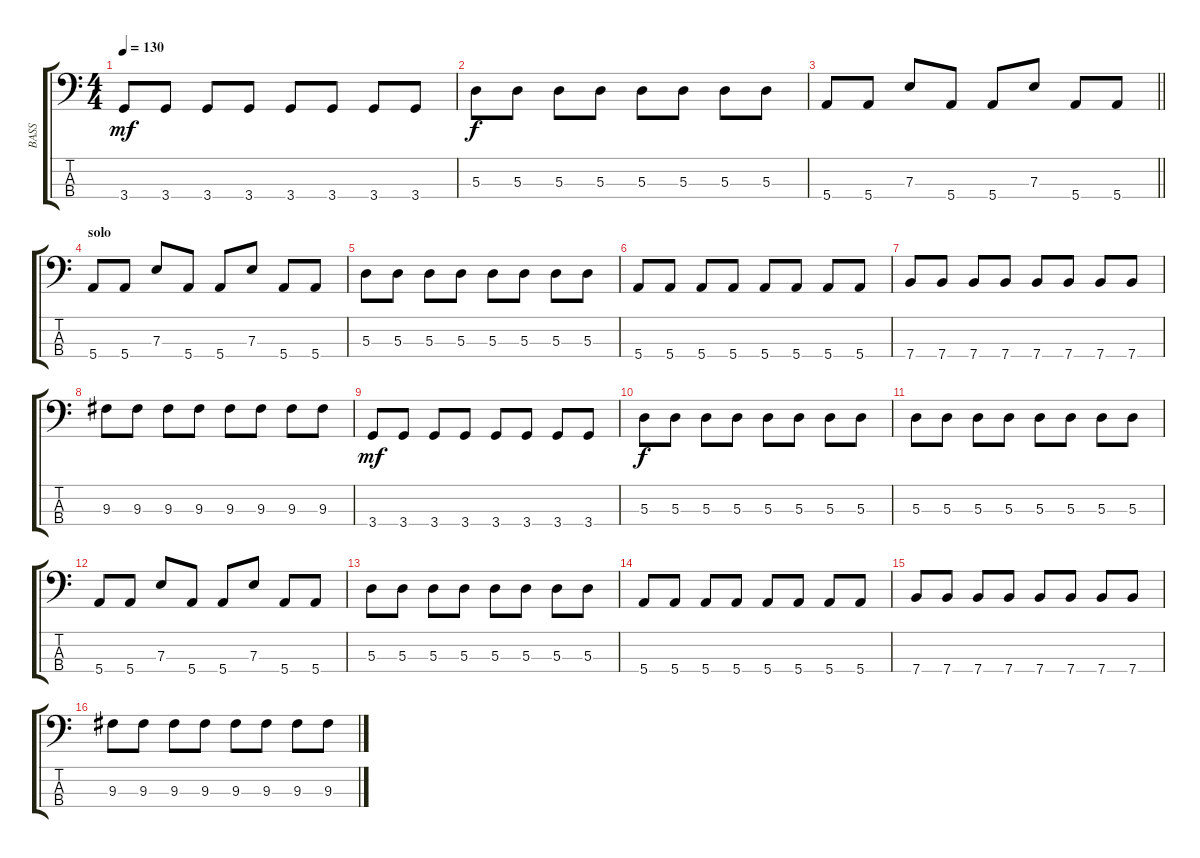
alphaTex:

\track ("BASS" "BASS") {instrument electricbasspick}
\staff {score tabs}
\tuning (G2 D2 A1 E1) {hide}
\ts (4 4)
\tempo 130
\clef f4
\ks c
3.4.8{dy mf} 3.4.8 3.4.8 3.4.8 3.4.8 3.4.8 3.4.8 3.4.8 |
5.3.8{dy f} 5.3.8 5.3.8 5.3.8 5.3.8 5.3.8 5.3.8 5.3.8 |
\barLineRight lightlight
5.4.8 5.4.8 7.3.8 5.4.8 5.4.8 7.3.8 5.4.8 5.4.8 |
\section ("" "solo")
5.4.8 5.4.8 7.3.8 5.4.8 5.4.8 7.3.8 5.4.8 5.4.8 |
5.3.8 5.3.8 5.3.8 5.3.8 5.3.8 5.3.8 5.3.8 5.3.8 |
5.4.8 5.4.8 5.4.8 5.4.8 5.4.8 5.4.8 5.4.8 5.4.8 |
7.4.8 7.4.8 7.4.8 7.4.8 7.4.8 7.4.8 7.4.8 7.4.8 |
9.3.8 9.3.8 9.3.8 9.3.8 9.3.8 9.3.8 9.3.8 9.3.8 |
3.4.8{dy mf} 3.4.8 3.4.8 3.4.8 3.4.8 3.4.8 3.4.8 3.4.8 |
5.3.8{dy f} 5.3.8 5.3.8 5.3.8 5.3.8 5.3.8 5.3.8 5.3.8 |
5.3.8 5.3.8 5.3.8 5.3.8 5.3.8 5.3.8 5.3.8 5.3.8 |
5.4.8 5.4.8 7.3.8 5.4.8 5.4.8 7.3.8 5.4.8 5.4.8 |
5.3.8 5.3.8 5.3.8 5.3.8 5.3.8 5.3.8 5.3.8 5.3.8 |
5.4.8 5.4.8 5.4.8 5.4.8 5.4.8 5.4.8 5.4.8 5.4.8 |
7.4.8 7.4.8 7.4.8 7.4.8 7.4.8 7.4.8 7.4.8 7.4.8 |
9.3.8 9.3.8 9.3.8 9.3.8 9.3.8 9.3.8 9.3.8 9.3.8
